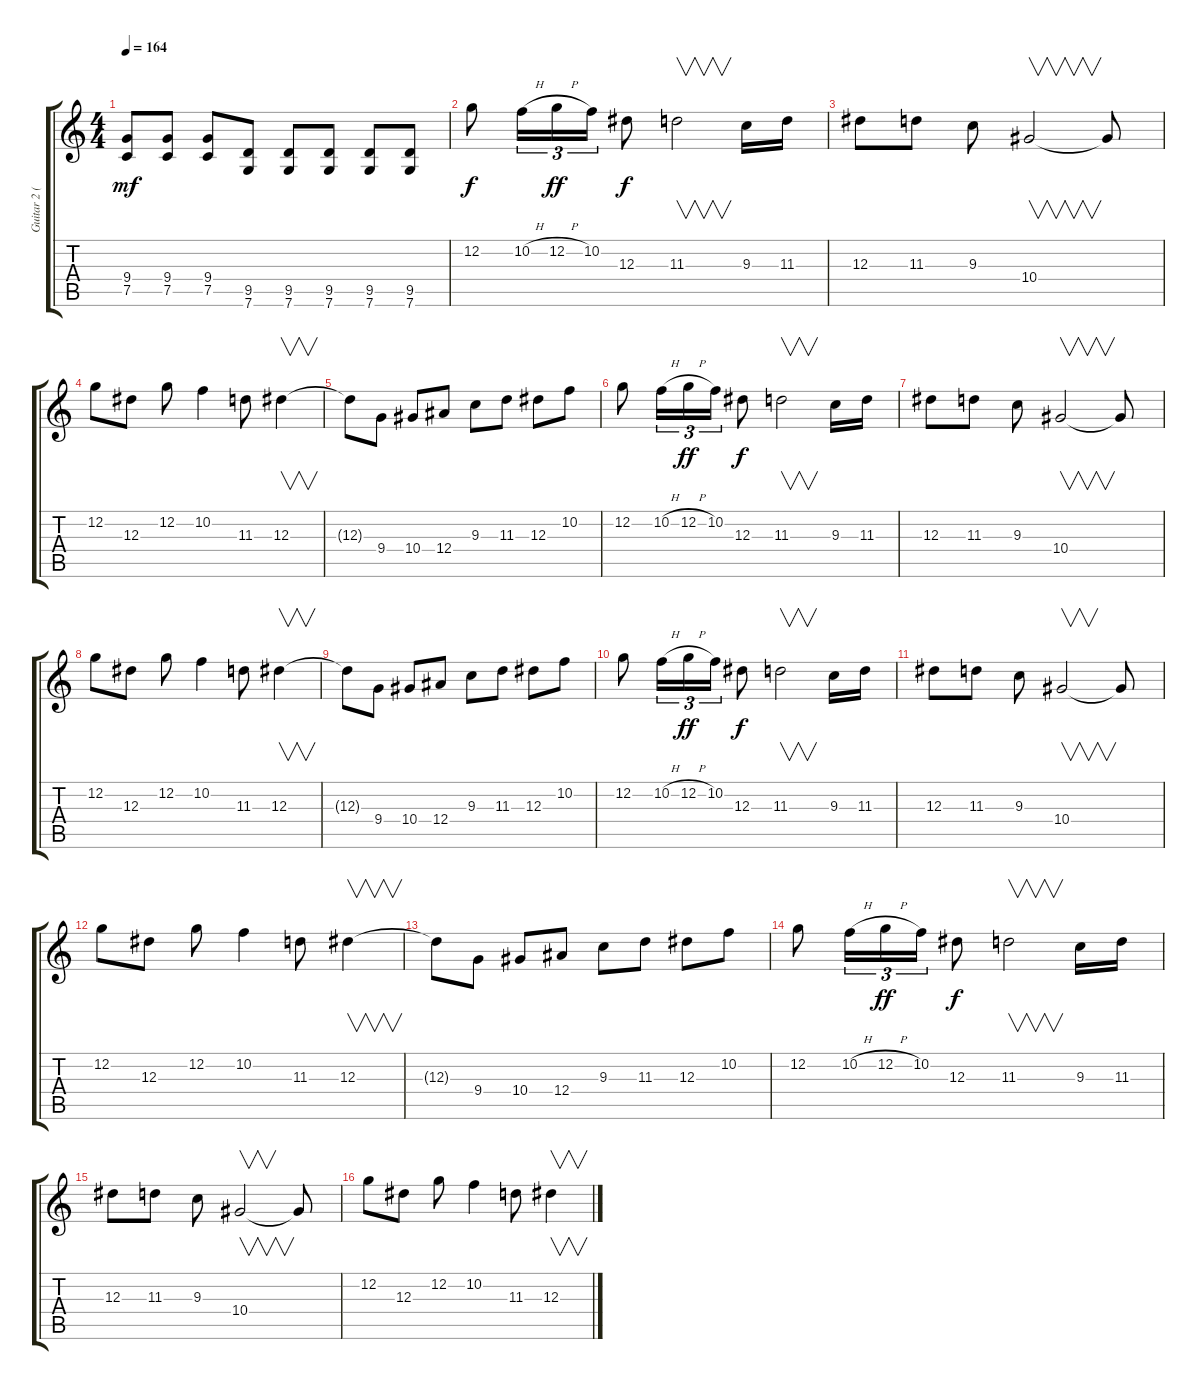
\track ("Guitar 2 (Lead)" "Guitar 2 (") {instrument distortionguitar}
\staff {score tabs}
\tuning (C4 G3 Eb3 Bb2 F2 C2) {hide}
\ts (4 4)
\tempo 164
\clef g2
\ks c
(9.4 7.5).8{dy mf} (9.4 7.5).8 (9.4 7.5).8 (9.5 7.6).8 (9.5 7.6).8 (9.5 7.6).8 (9.5 7.6).8 (9.5 7.6).8 |
12.2.8{dy f} 10.2{h}.16{tu (3 2)} 12.2{h}.16{tu (3 2) dy ff} 10.2.16{tu (3 2)} 12.3.8{dy f} 11.3.2{v} 9.3.16 11.3.16 |
12.3.8 11.3.8 9.3.8 10.4.2{v} 10.4{t}.8 |
12.2.8 12.3.8 12.2.8 10.2.4 11.3.8 12.3.4{v} |
12.3{t}.8 9.4.8 10.4.8 12.4.8 9.3.8 11.3.8 12.3.8 10.2.8 |
12.2.8 10.2{h}.16{tu (3 2)} 12.2{h}.16{tu (3 2) dy ff} 10.2.16{tu (3 2)} 12.3.8{dy f} 11.3.2{v} 9.3.16 11.3.16 |
12.3.8 11.3.8 9.3.8 10.4.2{v} 10.4{t}.8 |
12.2.8 12.3.8 12.2.8 10.2.4 11.3.8 12.3.4{v} |
12.3{t}.8 9.4.8 10.4.8 12.4.8 9.3.8 11.3.8 12.3.8 10.2.8 |
12.2.8 10.2{h}.16{tu (3 2)} 12.2{h}.16{tu (3 2) dy ff} 10.2.16{tu (3 2)} 12.3.8{dy f} 11.3.2{v} 9.3.16 11.3.16 |
12.3.8 11.3.8 9.3.8 10.4.2{v} 10.4{t}.8 |
12.2.8 12.3.8 12.2.8 10.2.4 11.3.8 12.3.4{v} |
12.3{t}.8 9.4.8 10.4.8 12.4.8 9.3.8 11.3.8 12.3.8 10.2.8 |
12.2.8 10.2{h}.16{tu (3 2)} 12.2{h}.16{tu (3 2) dy ff} 10.2.16{tu (3 2)} 12.3.8{dy f} 11.3.2{v} 9.3.16 11.3.16 |
12.3.8 11.3.8 9.3.8 10.4.2{v} 10.4{t}.8 |
12.2.8 12.3.8 12.2.8 10.2.4 11.3.8 12.3.4{v}
